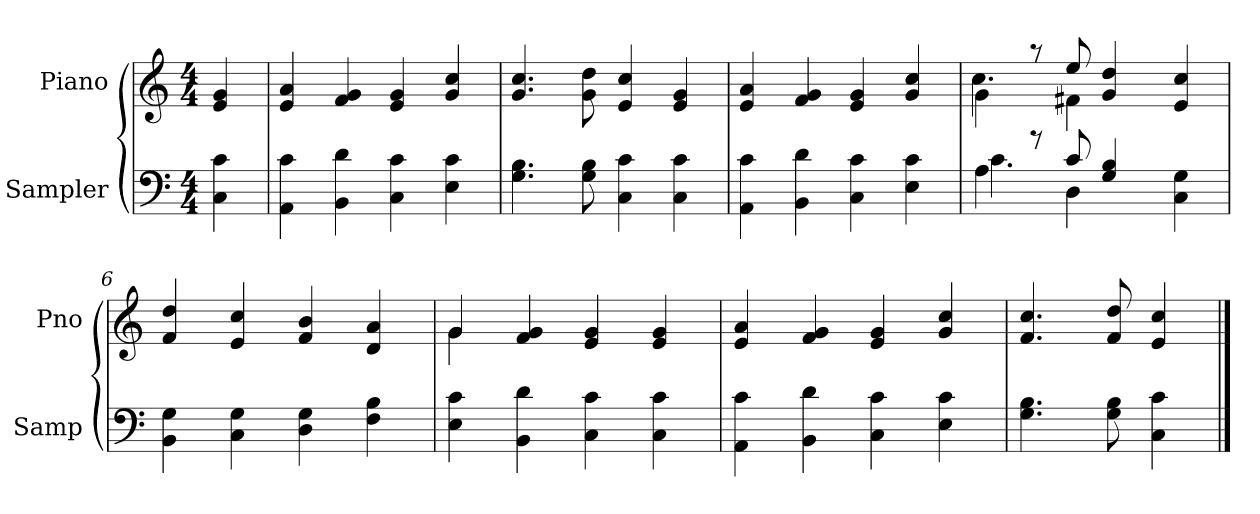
**kern	**kern
*part2	*part1
*staff2	*staff1
*I"Sampler	*I"Piano
*I'Samp	*I'Pno
*clefF4	*clefG2
*M4/4	*M4/4
=1	=1
4C 4c	4e 4g
=2	=2
4AA 4c	4e 4a
4BB 4d	4f 4g
4C 4c	4e 4g
4E 4c	4g 4cc
=3	=3
4.G 4.B	4.g 4.cc
8G 8B	8g 8dd
4C 4c	4e 4cc
4C 4c	4e 4g
=4	=4
4AA 4c	4e 4a
4BB 4d	4f 4g
4C 4c	4e 4g
4E 4c	4g 4cc
=5	=5
*^	*^
4A\	4.c	4g\	4.cc
8r	.	8r	.
8c/	4D	8ee/	4f#X
4G 4B	.	4g 4dd	.
.	4.ryy	.	4.ryy
4C 4G	.	4e 4cc	.
*v	*v	*	*
*	*v	*v
=6	=6
4BB 4G	4f 4dd
4C 4G	4e 4cc
4D 4G	4f 4b
4F 4B	4d 4a
=7	=7
*	*^
4E 4c	4g/	4g
4BB 4d	4f 4g	2.ryy
4C 4c	4e 4g	.
4C 4c	4e 4g	.
*	*v	*v
=8	=8
4AA 4c	4e 4a
4BB 4d	4f 4g
4C 4c	4e 4g
4E 4c	4g 4cc
=9	=9
4.G 4.B	4.f 4.cc
8G 8B	8f 8dd
4C 4c	4e 4cc
==	==
*-	*-
